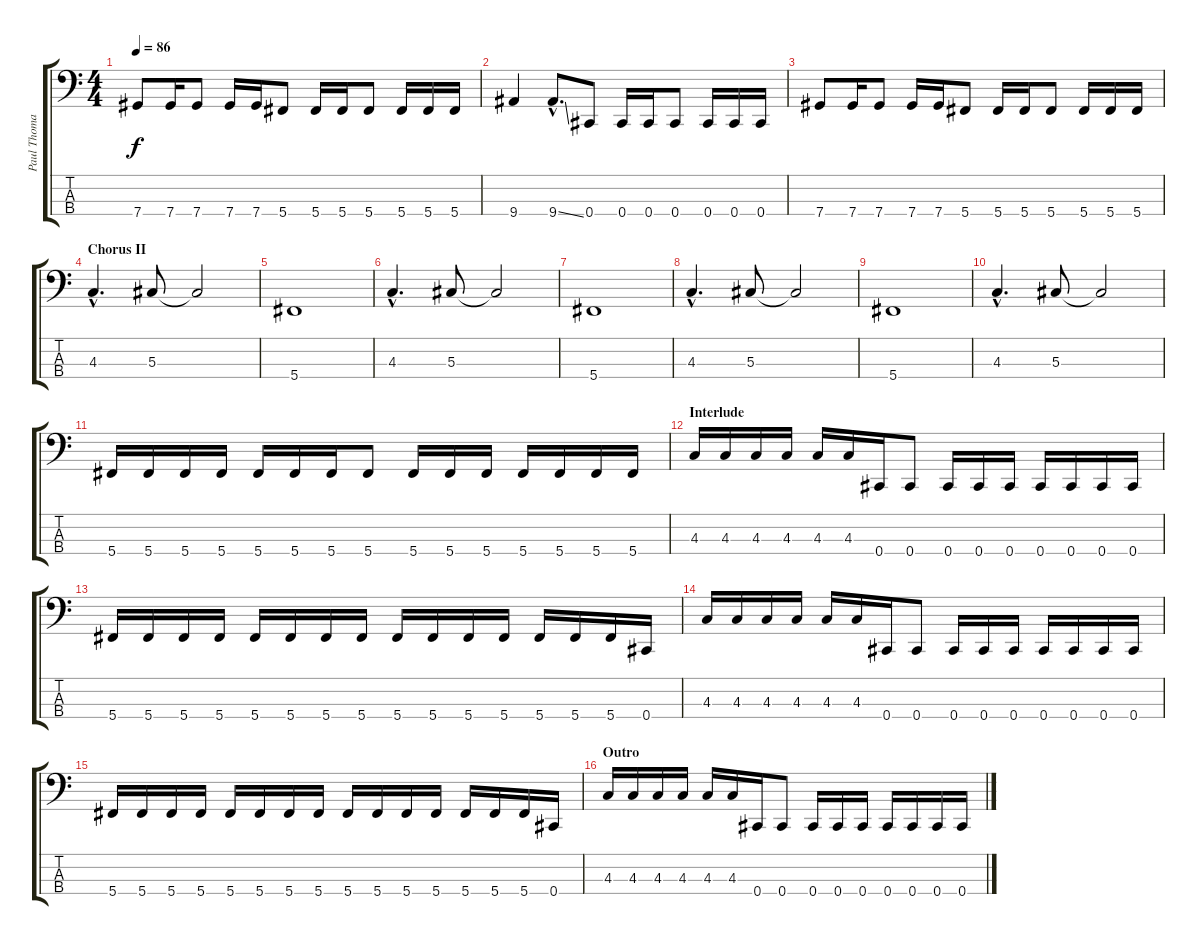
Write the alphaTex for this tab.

\track ("Paul Thomas - Bass" "Paul Thoma") {instrument electricbassfinger}
\staff {score tabs}
\tuning (Gb2 Db2 Ab1 Db1) {hide}
\ts (4 4)
\tempo 86
\clef f4
\ks c
7.4.8{dy f} 7.4.16 7.4.8 7.4.16 7.4.16 5.4.8 5.4.16 5.4.16 5.4.8 5.4.16 5.4.16 5.4.16 |
9.4.4 9.4{ss hac}.8{d} 0.4.8 0.4.16 0.4.16 0.4.8 0.4.16 0.4.16 0.4.16 |
7.4.8 7.4.16 7.4.8 7.4.16 7.4.16 5.4.8 5.4.16 5.4.16 5.4.8 5.4.16 5.4.16 5.4.16 |
\section ("" "Chorus II")
4.3{hac}.4{d} 5.3.8 5.3{t}.2 |
5.4.1 |
4.3{hac}.4{d} 5.3.8 5.3{t}.2 |
5.4.1 |
4.3{hac}.4{d} 5.3.8 5.3{t}.2 |
5.4.1 |
4.3{hac}.4{d} 5.3.8 5.3{t}.2 |
5.4.16 5.4.16 5.4.16 5.4.16 5.4.16 5.4.16 5.4.16 5.4.8 5.4.16 5.4.16 5.4.16 5.4.16 5.4.16 5.4.16 5.4.16 |
\section ("" "Interlude")
4.3.16 4.3.16 4.3.16 4.3.16 4.3.16 4.3.16 0.4.16 0.4.8 0.4.16 0.4.16 0.4.16 0.4.16 0.4.16 0.4.16 0.4.16 |
5.4.16 5.4.16 5.4.16 5.4.16 5.4.16 5.4.16 5.4.16 5.4.16 5.4.16 5.4.16 5.4.16 5.4.16 5.4.16 5.4.16 5.4.16 0.4.16 |
4.3.16 4.3.16 4.3.16 4.3.16 4.3.16 4.3.16 0.4.16 0.4.8 0.4.16 0.4.16 0.4.16 0.4.16 0.4.16 0.4.16 0.4.16 |
5.4.16 5.4.16 5.4.16 5.4.16 5.4.16 5.4.16 5.4.16 5.4.16 5.4.16 5.4.16 5.4.16 5.4.16 5.4.16 5.4.16 5.4.16 0.4.16 |
\section ("" "Outro")
4.3.16 4.3.16 4.3.16 4.3.16 4.3.16 4.3.16 0.4.16 0.4.8 0.4.16 0.4.16 0.4.16 0.4.16 0.4.16 0.4.16 0.4.16
